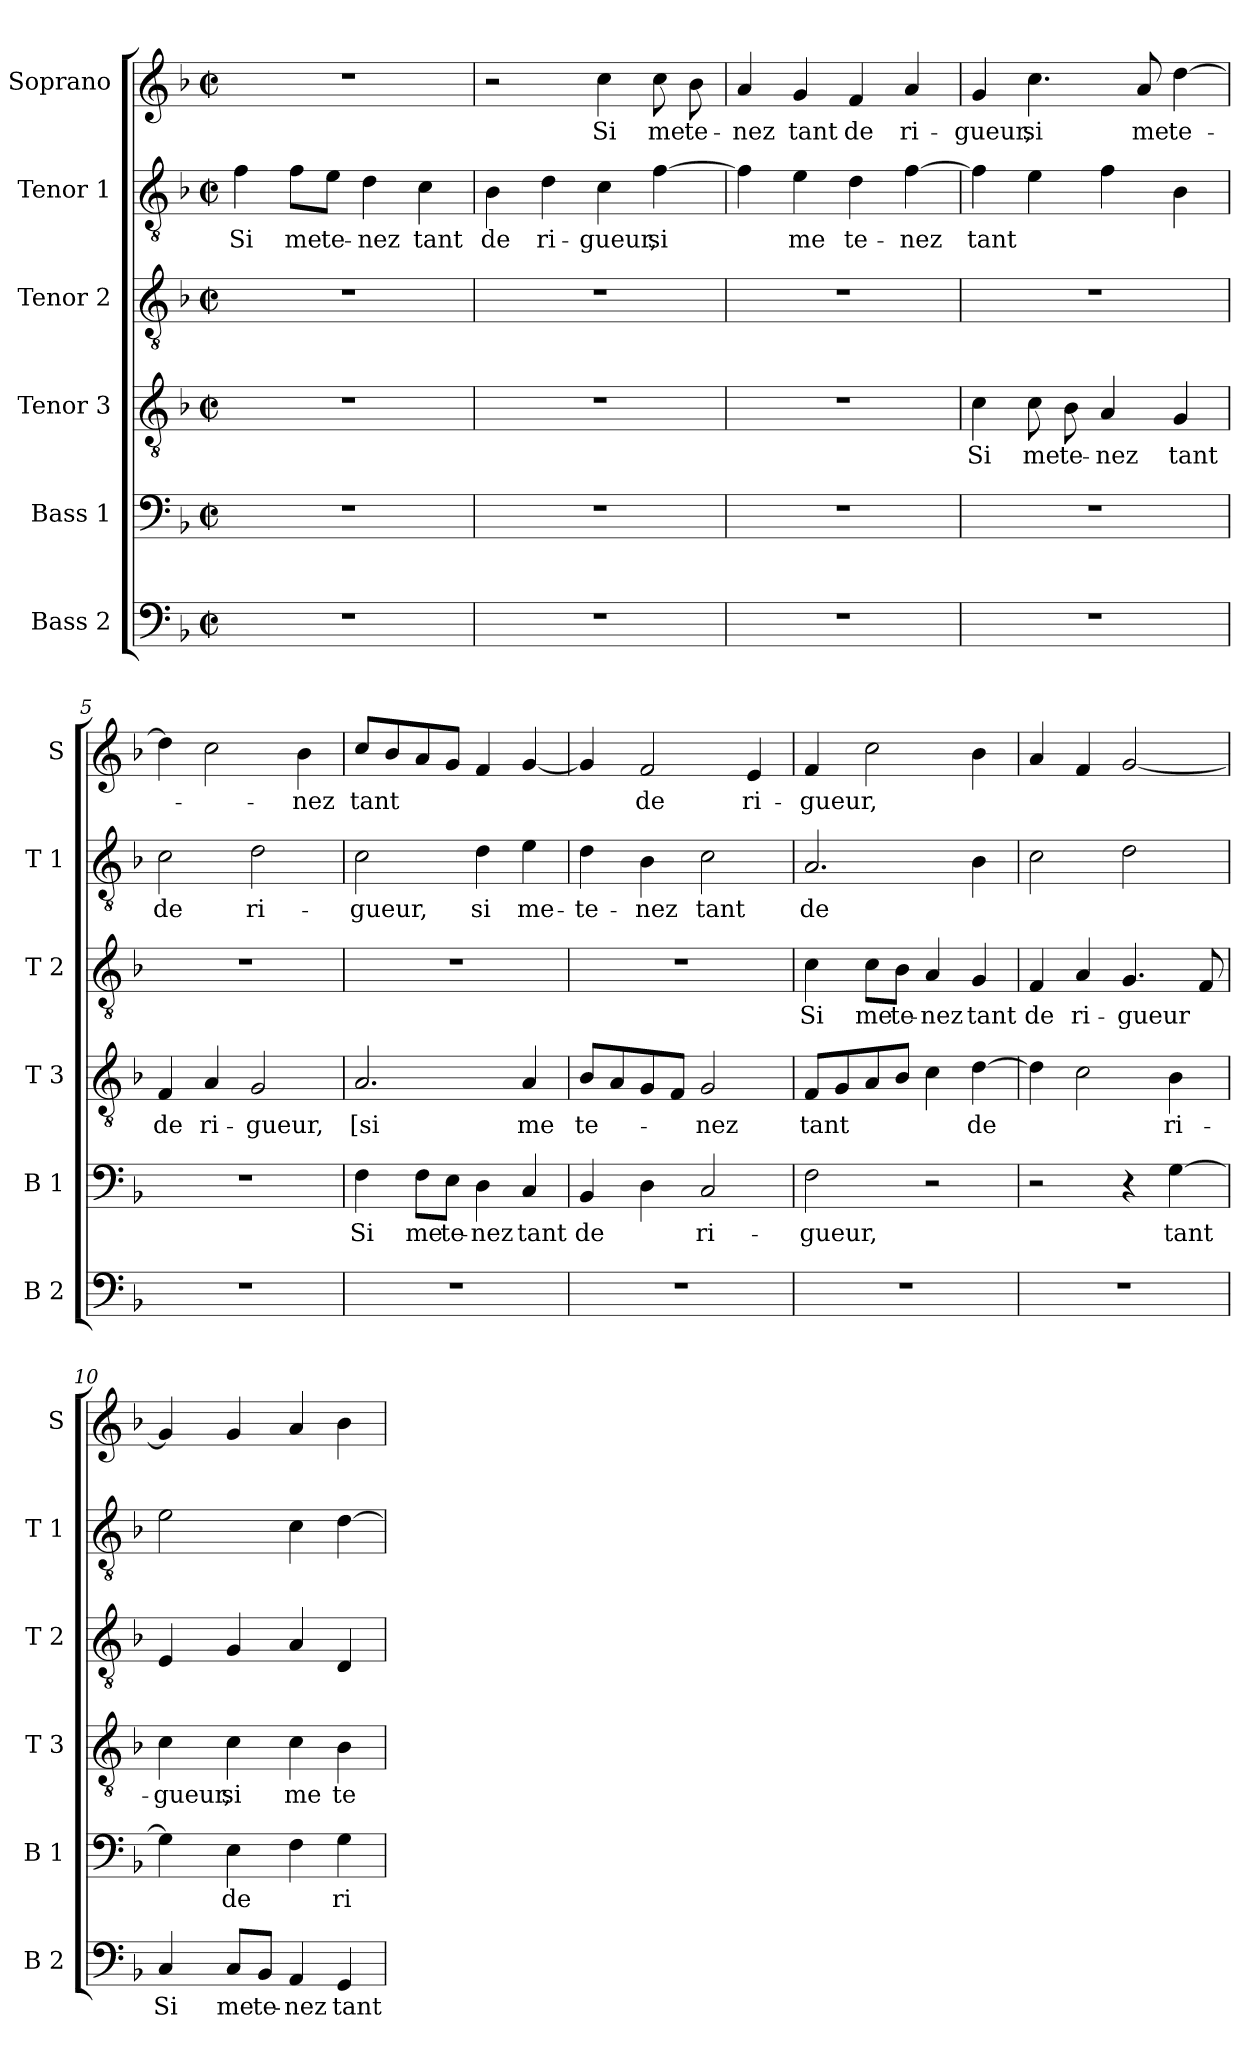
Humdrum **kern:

**kern	**text	**kern	**text	**kern	**text	**kern	**text	**kern	**text	**kern	**text
*part6	*part6	*part5	*part5	*part4	*part4	*part3	*part3	*part2	*part2	*part1	*part1
*staff6	*staff6	*staff5	*staff5	*staff4	*staff4	*staff3	*staff3	*staff2	*staff2	*staff1	*staff1
*I"Bass 2	*	*I"Bass 1	*	*I"Tenor 3	*	*I"Tenor 2	*	*I"Tenor 1	*	*I"Soprano	*
*I'B 2	*	*I'B 1	*	*I'T 3	*	*I'T 2	*	*I'T 1	*	*I'S	*
*clefF4	*	*clefF4	*	*clefGv2	*	*clefGv2	*	*clefGv2	*	*clefG2	*
*k[b-]	*	*k[b-]	*	*k[b-]	*	*k[b-]	*	*k[b-]	*	*k[b-]	*
*F:	*	*F:	*	*F:	*	*F:	*	*F:	*	*F:	*
*M2/2	*	*M2/2	*	*M2/2	*	*M2/2	*	*M2/2	*	*M2/2	*
*met(c|)	*	*met(c|)	*	*met(c|)	*	*met(c|)	*	*met(c|)	*	*met(c|)	*
=1	=1	=1	=1	=1	=1	=1	=1	=1	=1	=1	=1
1r	.	1r	.	1r	.	1r	.	4f\	Si	1r	.
.	.	.	.	.	.	.	.	8f\L	me	.	.
.	.	.	.	.	.	.	.	8e\J	te-	.	.
.	.	.	.	.	.	.	.	4d\	-nez	.	.
.	.	.	.	.	.	.	.	4c\	tant	.	.
=2	=2	=2	=2	=2	=2	=2	=2	=2	=2	=2	=2
1r	.	1r	.	1r	.	1r	.	4B-\	de	2r	.
.	.	.	.	.	.	.	.	4d\	ri-	.	.
.	.	.	.	.	.	.	.	4c\	-gueur,	4cc\	Si
.	.	.	.	.	.	.	.	[4f\	si	8cc\	me
.	.	.	.	.	.	.	.	.	.	8b-\	te-
=3	=3	=3	=3	=3	=3	=3	=3	=3	=3	=3	=3
1r	.	1r	.	1r	.	1r	.	4f\]	.	4a/	-nez
.	.	.	.	.	.	.	.	4e\	me	4g/	tant
.	.	.	.	.	.	.	.	4d\	te-	4f/	de
.	.	.	.	.	.	.	.	[4f\	-nez	4a/	ri-
=4	=4	=4	=4	=4	=4	=4	=4	=4	=4	=4	=4
1r	.	1r	.	4c\	Si	1r	.	4f\]	tant	4g/	-gueur,
.	.	.	.	8c\	me	.	.	4e\	.	4.cc\	si
.	.	.	.	8B-\	te-	.	.	.	.	.	.
.	.	.	.	4A/	-nez	.	.	4f\	.	.	.
.	.	.	.	.	.	.	.	.	.	8a/	me
.	.	.	.	4G/	tant	.	.	4B-\	.	[4dd\	te-
=5	=5	=5	=5	=5	=5	=5	=5	=5	=5	=5	=5
1r	.	1r	.	4F/	de	1r	.	2c\	de	4dd\]	.
.	.	.	.	4A/	ri-	.	.	.	.	2cc\	.
.	.	.	.	2G/	-gueur,	.	.	2d\	ri-	.	.
.	.	.	.	.	.	.	.	.	.	4b-\	-nez
!!LO:LB:g=z
=6	=6	=6	=6	=6	=6	=6	=6	=6	=6	=6	=6
1r	.	4F\	Si	2.A/	[si	1r	.	2c\	-gueur,	8cc/L	tant
.	.	.	.	.	.	.	.	.	.	8b-/	.
.	.	8F\L	me	.	.	.	.	.	.	8a/	.
.	.	8E\J	te-	.	.	.	.	.	.	8g/J	.
.	.	4D\	-nez	.	.	.	.	4d\	si	4f/	.
.	.	4C/	tant	4A/	me	.	.	4e\	me-	[4g/	.
=7	=7	=7	=7	=7	=7	=7	=7	=7	=7	=7	=7
1r	.	4BB-/	de	8B-/L	te-	1r	.	4d\	-te-	4g/]	.
.	.	.	.	8A/	.	.	.	.	.	.	.
.	.	4D\	.	8G/	.	.	.	4B-\	-nez	2f/	de
.	.	.	.	8F/J	.	.	.	.	.	.	.
.	.	2C/	ri-	2G/	-nez	.	.	2c\	tant	.	.
.	.	.	.	.	.	.	.	.	.	4e/	ri-
=8	=8	=8	=8	=8	=8	=8	=8	=8	=8	=8	=8
1r	.	2F\	-gueur,	8F/L	tant	4c\	Si	2.A/	de	4f/	-gueur,
.	.	.	.	8G/	.	.	.	.	.	.	.
.	.	.	.	8A/	.	8c\L	me	.	.	2cc\	.
.	.	.	.	8B-/J	.	8B-\J	te-	.	.	.	.
.	.	2r	.	4c\	.	4A/	-nez	.	.	.	.
.	.	.	.	[4d\	de	4G/	tant	4B-\	.	4b-\	.
=9	=9	=9	=9	=9	=9	=9	=9	=9	=9	=9	=9
1r	.	2r	.	4d\]	.	4F/	de	2c\	.	4a/	.
.	.	.	.	2c\	.	4A/	ri-	.	.	4f/	.
.	.	4r	.	.	.	4.G/	-gueur	2d\	.	[2g/	.
.	.	[4G\	tant	4B-\	ri-	.	.	.	.	.	.
.	.	.	.	.	.	8F/	.	.	.	.	.
=10	=10	=10	=10	=10	=10	=10	=10	=10	=10	=10	=10
4C/	Si	4G\]	.	4c\	-gueur,	4E/	.	2e\	.	4g/]	.
8C/L	me	4E\	de	4c\	si	4G/	.	.	.	4g/	.
8BB-/J	te-	.	.	.	.	.	.	.	.	.	.
4AA/	-nez	4F\	.	4c\	me	4A/	.	4c\	.	4a/	.
4GG/	tant	4G\	ri-	4B-\	te-	4D/	.	[4d\	.	4b-\	.
=	=	=	=	=	=	=	=	=	=	=	=
*-	*-	*-	*-	*-	*-	*-	*-	*-	*-	*-	*-
